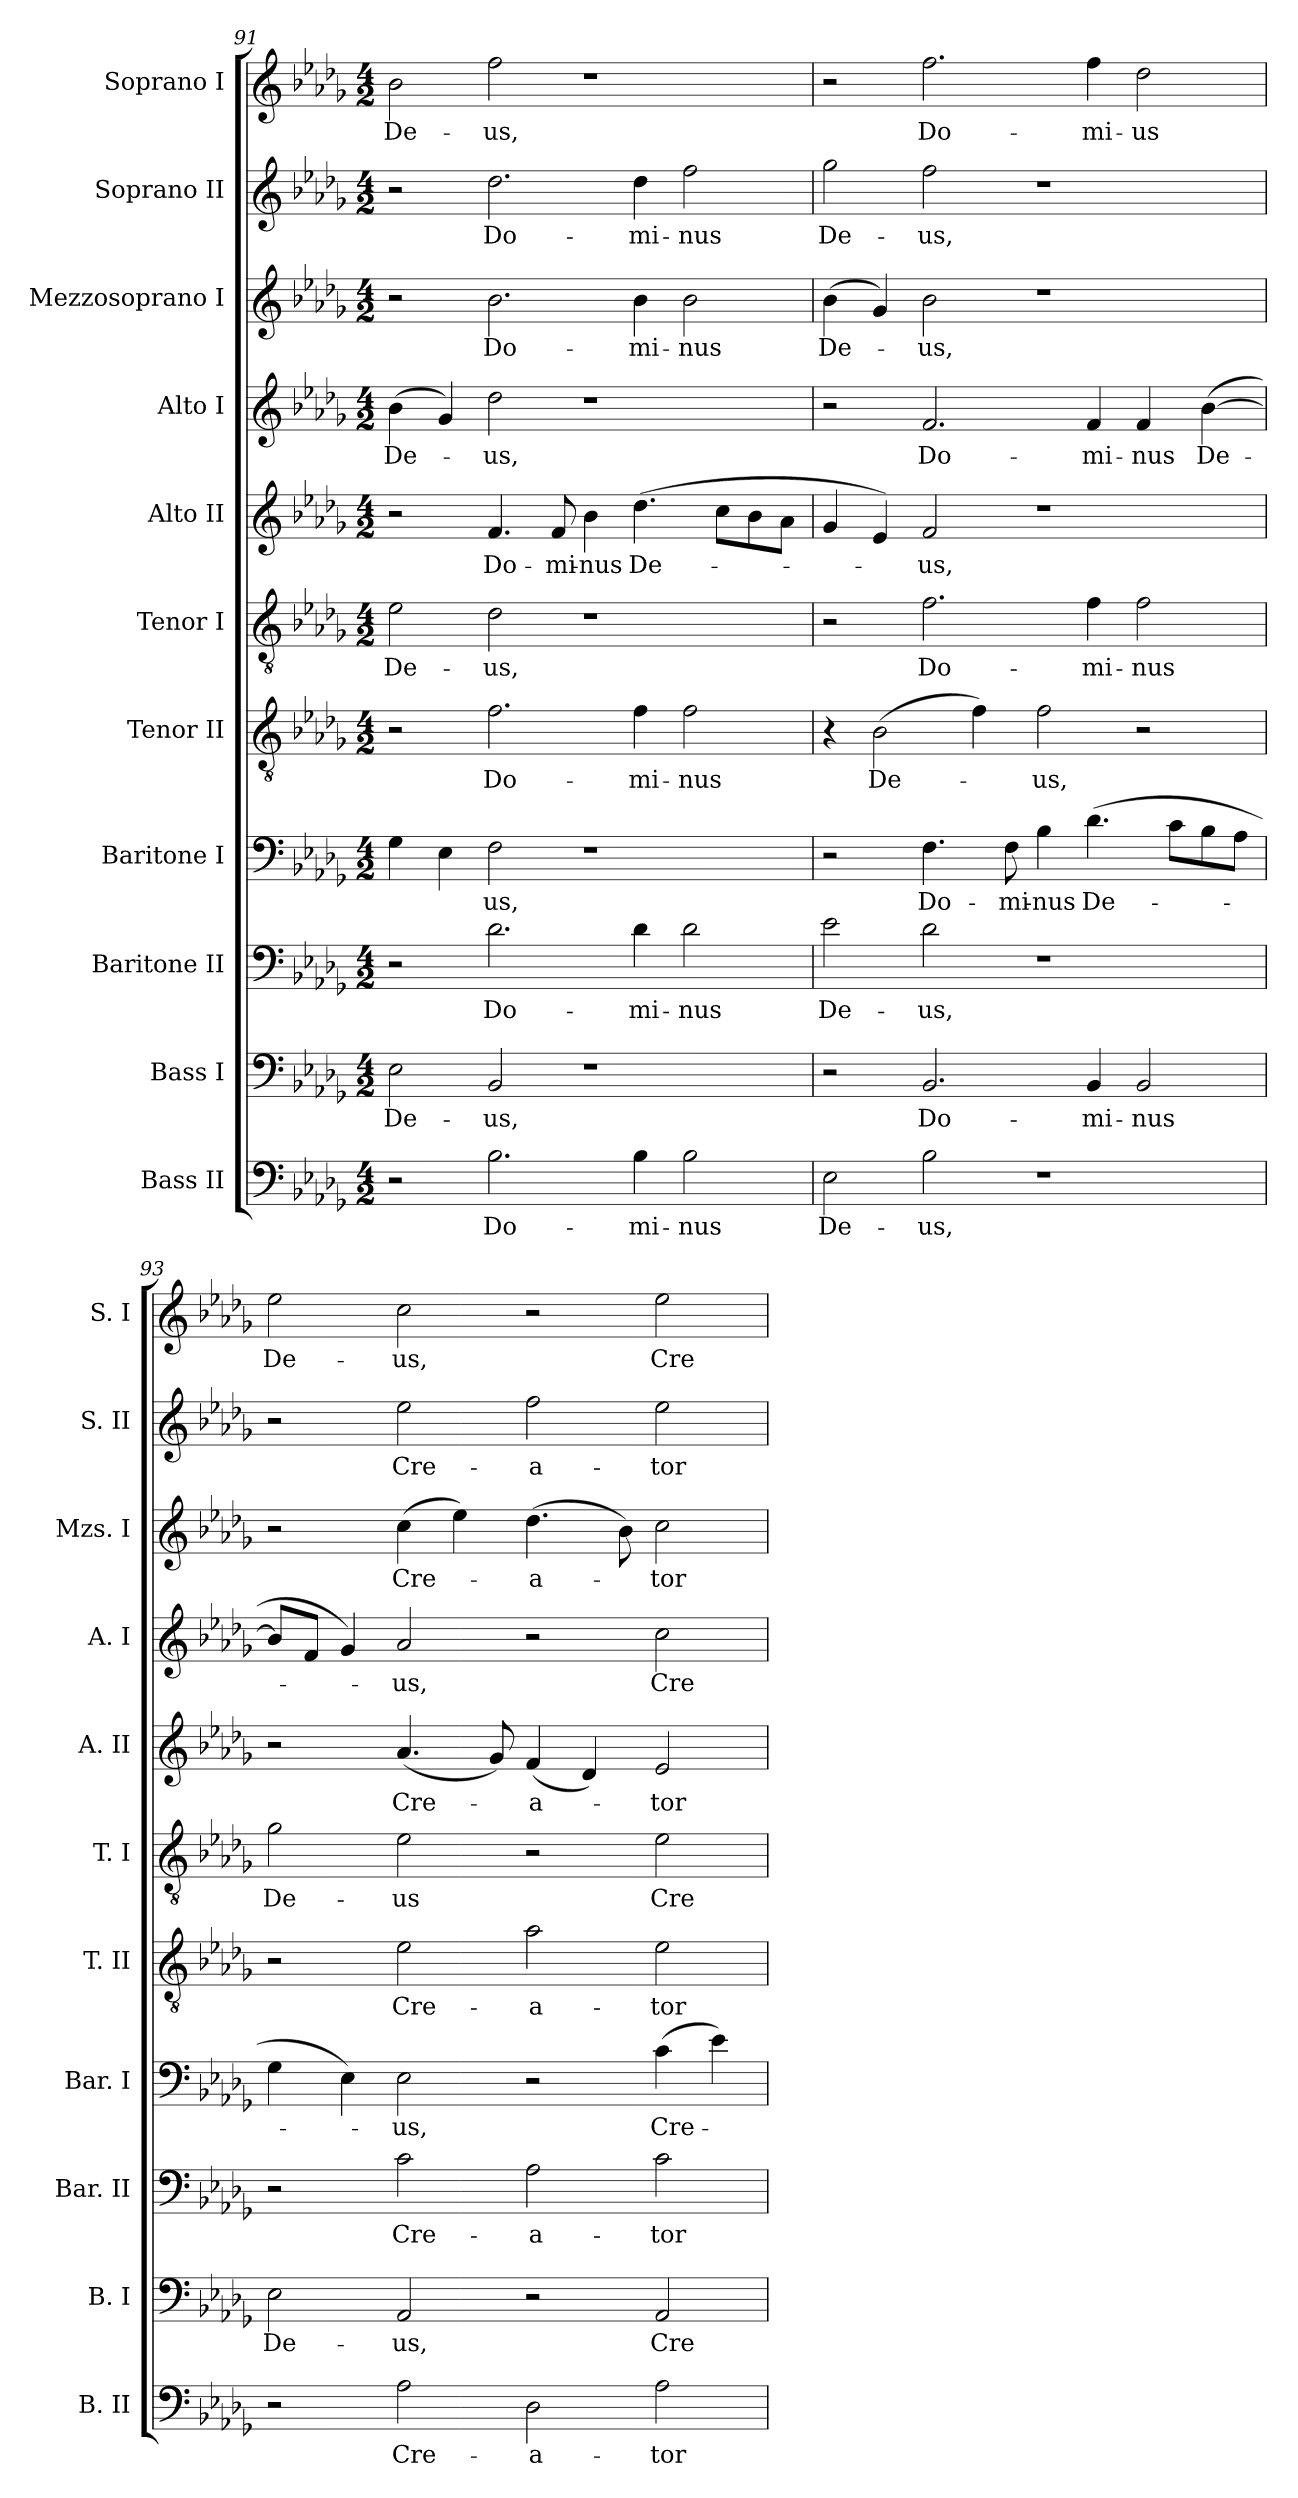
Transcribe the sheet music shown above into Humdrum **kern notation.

**kern	**text	**kern	**text	**kern	**text	**kern	**text	**kern	**text	**kern	**text	**kern	**text	**kern	**text	**kern	**text	**kern	**text	**kern	**text
*part11	*part11	*part10	*part10	*part9	*part9	*part8	*part8	*part7	*part7	*part6	*part6	*part5	*part5	*part4	*part4	*part3	*part3	*part2	*part2	*part1	*part1
*staff11	*staff11	*staff10	*staff10	*staff9	*staff9	*staff8	*staff8	*staff7	*staff7	*staff6	*staff6	*staff5	*staff5	*staff4	*staff4	*staff3	*staff3	*staff2	*staff2	*staff1	*staff1
*I"Bass II	*	*I"Bass I	*	*I"Baritone II	*	*I"Baritone I	*	*I"Tenor II	*	*I"Tenor I	*	*I"Alto II	*	*I"Alto I	*	*I"Mezzosoprano I	*	*I"Soprano II	*	*I"Soprano I	*
*I'B. II	*	*I'B. I	*	*I'Bar. II	*	*I'Bar. I	*	*I'T. II	*	*I'T. I	*	*I'A. II	*	*I'A. I	*	*I'Mzs. I	*	*I'S. II	*	*I'S. I	*
!!LO:PB:g=z
*clefF4	*	*clefF4	*	*clefF4	*	*clefF4	*	*clefGv2	*	*clefGv2	*	*clefG2	*	*clefG2	*	*clefG2	*	*clefG2	*	*clefG2	*
*k[b-e-a-d-g-]	*	*k[b-e-a-d-g-]	*	*k[b-e-a-d-g-]	*	*k[b-e-a-d-g-]	*	*k[b-e-a-d-g-]	*	*k[b-e-a-d-g-]	*	*k[b-e-a-d-g-]	*	*k[b-e-a-d-g-]	*	*k[b-e-a-d-g-]	*	*k[b-e-a-d-g-]	*	*k[b-e-a-d-g-]	*
*D-:	*	*D-:	*	*D-:	*	*D-:	*	*D-:	*	*D-:	*	*D-:	*	*D-:	*	*D-:	*	*D-:	*	*D-:	*
*M4/2	*	*M4/2	*	*M4/2	*	*M4/2	*	*M4/2	*	*M4/2	*	*M4/2	*	*M4/2	*	*M4/2	*	*M4/2	*	*M4/2	*
=91	=91	=91	=91	=91	=91	=91	=91	=91	=91	=91	=91	=91	=91	=91	=91	=91	=91	=91	=91	=91	=91
2r	.	2E-\	De-	2r	.	4G-\	.	2r	.	2e-\	De-	2r	.	(4b-\	De-	2r	.	2r	.	2b-\	De-
.	.	.	.	.	.	4E-\	.	.	.	.	.	.	.	4g-/)	.	.	.	.	.	.	.
2.B-\	Do-	2BB-/	-us,	2.d-\	Do-	2F\	-us,	2.f\	Do-	2d-\	-us,	4.f/	Do-	2dd-\	-us,	2.b-\	Do-	2.dd-\	Do-	2ff\	-us,
.	.	.	.	.	.	.	.	.	.	.	.	8f/	-mi-	.	.	.	.	.	.	.	.
.	.	1r	.	.	.	1r	.	.	.	1r	.	4b-\	-nus	1r	.	.	.	.	.	1r	.
4B-\	-mi-	.	.	4d-\	-mi-	.	.	4f\	-mi-	.	.	(4.dd-\	De-	.	.	4b-\	-mi-	4dd-\	-mi-	.	.
2B-\	-nus	.	.	2d-\	-nus	.	.	2f\	-nus	.	.	.	.	.	.	2b-\	-nus	2ff\	-nus	.	.
.	.	.	.	.	.	.	.	.	.	.	.	8cc\L	.	.	.	.	.	.	.	.	.
.	.	.	.	.	.	.	.	.	.	.	.	8b-\	.	.	.	.	.	.	.	.	.
.	.	.	.	.	.	.	.	.	.	.	.	8a-\J	.	.	.	.	.	.	.	.	.
=92	=92	=92	=92	=92	=92	=92	=92	=92	=92	=92	=92	=92	=92	=92	=92	=92	=92	=92	=92	=92	=92
2E-\	De-	2r	.	2e-\	De-	2r	.	4r	.	2r	.	4g-/	.	2r	.	(4b-\	De-	2gg-\	De-	2r	.
.	.	.	.	.	.	.	.	(2B-\	De-	.	.	4e-/)	.	.	.	4g-/)	.	.	.	.	.
2B-\	-us,	2.BB-/	Do-	2d-\	-us,	4.F\	Do-	.	.	2.f\	Do-	2f/	-us,	2.f/	Do-	2b-\	-us,	2ff\	-us,	2.ff\	Do-
.	.	.	.	.	.	.	.	4f\)	.	.	.	.	.	.	.	.	.	.	.	.	.
.	.	.	.	.	.	8F\	-mi-	.	.	.	.	.	.	.	.	.	.	.	.	.	.
1r	.	.	.	1r	.	4B-\	-nus	2f\	-us,	.	.	1r	.	.	.	1r	.	1r	.	.	.
.	.	4BB-/	-mi-	.	.	(4.d-\	De-	.	.	4f\	-mi-	.	.	4f/	-mi-	.	.	.	.	4ff\	-mi-
.	.	2BB-/	-nus	.	.	.	.	2r	.	2f\	-nus	.	.	4f/	-nus	.	.	.	.	2dd-\	-us
.	.	.	.	.	.	8c\L	.	.	.	.	.	.	.	.	.	.	.	.	.	.	.
.	.	.	.	.	.	8B-\	.	.	.	.	.	.	.	([4b-\	De-	.	.	.	.	.	.
.	.	.	.	.	.	8A-\J	.	.	.	.	.	.	.	.	.	.	.	.	.	.	.
!!LO:PB:g=z
=93	=93	=93	=93	=93	=93	=93	=93	=93	=93	=93	=93	=93	=93	=93	=93	=93	=93	=93	=93	=93	=93
2r	.	2E-\	De-	2r	.	4G-\	.	2r	.	2g-\	De-	2r	.	8b-/L]	.	2r	.	2r	.	2ee-\	De-
.	.	.	.	.	.	.	.	.	.	.	.	.	.	8f/J	.	.	.	.	.	.	.
.	.	.	.	.	.	4E-\)	.	.	.	.	.	.	.	4g-/)	.	.	.	.	.	.	.
2A-\	Cre-	2AA-/	-us,	2c\	Cre-	2E-\	-us,	2e-\	Cre-	2e-\	-us	(4.a-/	Cre-	2a-/	-us,	(4cc\	Cre-	2ee-\	Cre-	2cc\	us,
.	.	.	.	.	.	.	.	.	.	.	.	.	.	.	.	4ee-\)	.	.	.	.	.
.	.	.	.	.	.	.	.	.	.	.	.	8g-/)	.	.	.	.	.	.	.	.	.
2D-\	-a-	2r	.	2A-\	-a-	2r	.	2a-\	-a-	2r	.	(4f/	-a-	2r	.	(4.dd-\	-a-	2ff\	-a-	2r	.
.	.	.	.	.	.	.	.	.	.	.	.	4d-/)	.	.	.	.	.	.	.	.	.
.	.	.	.	.	.	.	.	.	.	.	.	.	.	.	.	8b-\)	.	.	.	.	.
2A-\	-tor	2AA-/	Cre-	2c\	-tor	(4c\	Cre-	2e-\	-tor	2e-\	Cre-	2e-/	-tor	2cc\	Cre-	2cc\	-tor	2ee-\	-tor	2ee-\	Cre-
.	.	.	.	.	.	4e-\)	.	.	.	.	.	.	.	.	.	.	.	.	.	.	.
=	=	=	=	=	=	=	=	=	=	=	=	=	=	=	=	=	=	=	=	=	=
*-	*-	*-	*-	*-	*-	*-	*-	*-	*-	*-	*-	*-	*-	*-	*-	*-	*-	*-	*-	*-	*-
